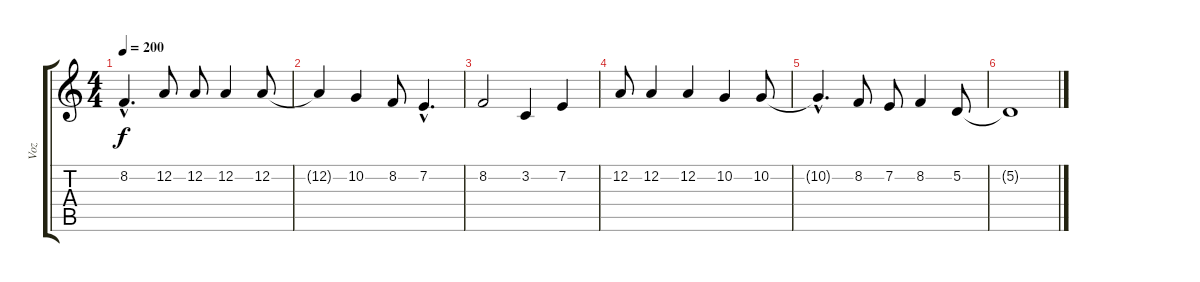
\track ("Voz" "Voz") {instrument viola}
\staff {score tabs}
\tuning (D4 A3 F3 C3 G2 D2) {hide}
\ts (4 4)
\tempo 200
\clef g2
\ks c
8.2{hac}.4{d dy f} 12.2.8 12.2.8 12.2.4 12.2.8 |
12.2{t}.4 10.2.4 8.2.8 7.2{hac}.4{d} |
8.2.2 3.2.4 7.2.4 |
12.2.8 12.2.4 12.2.4 10.2.4 10.2.8 |
10.2{hac t}.4{d} 8.2.8 7.2.8 8.2.4 5.2.8 |
5.2{t}.1
